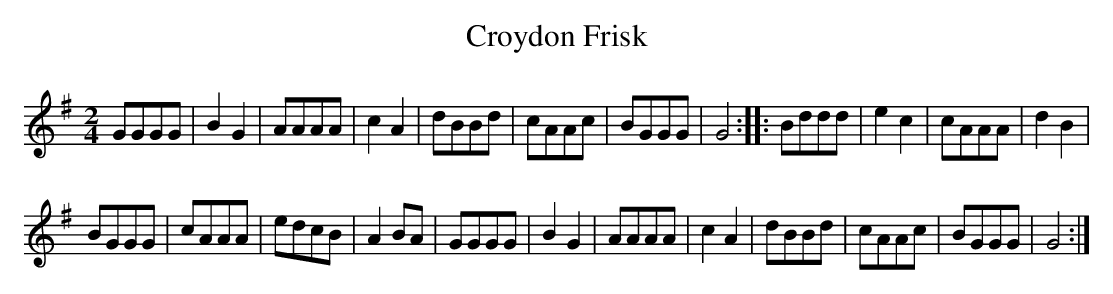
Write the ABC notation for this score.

X:1
T:Croydon Frisk
M:2/4
L:1/8
K:G
GGGG | B2G2 | AAAA | c2A2 | dBBd | cAAc | BGGG | G4::Bddd | e2c2 | cAAA | d2B2 |
BGGG | cAAA | edcB | A2 BA | GGGG | B2G2 | AAAA | c2A2 | dBBd | cAAc | BGGG | G4 :|
